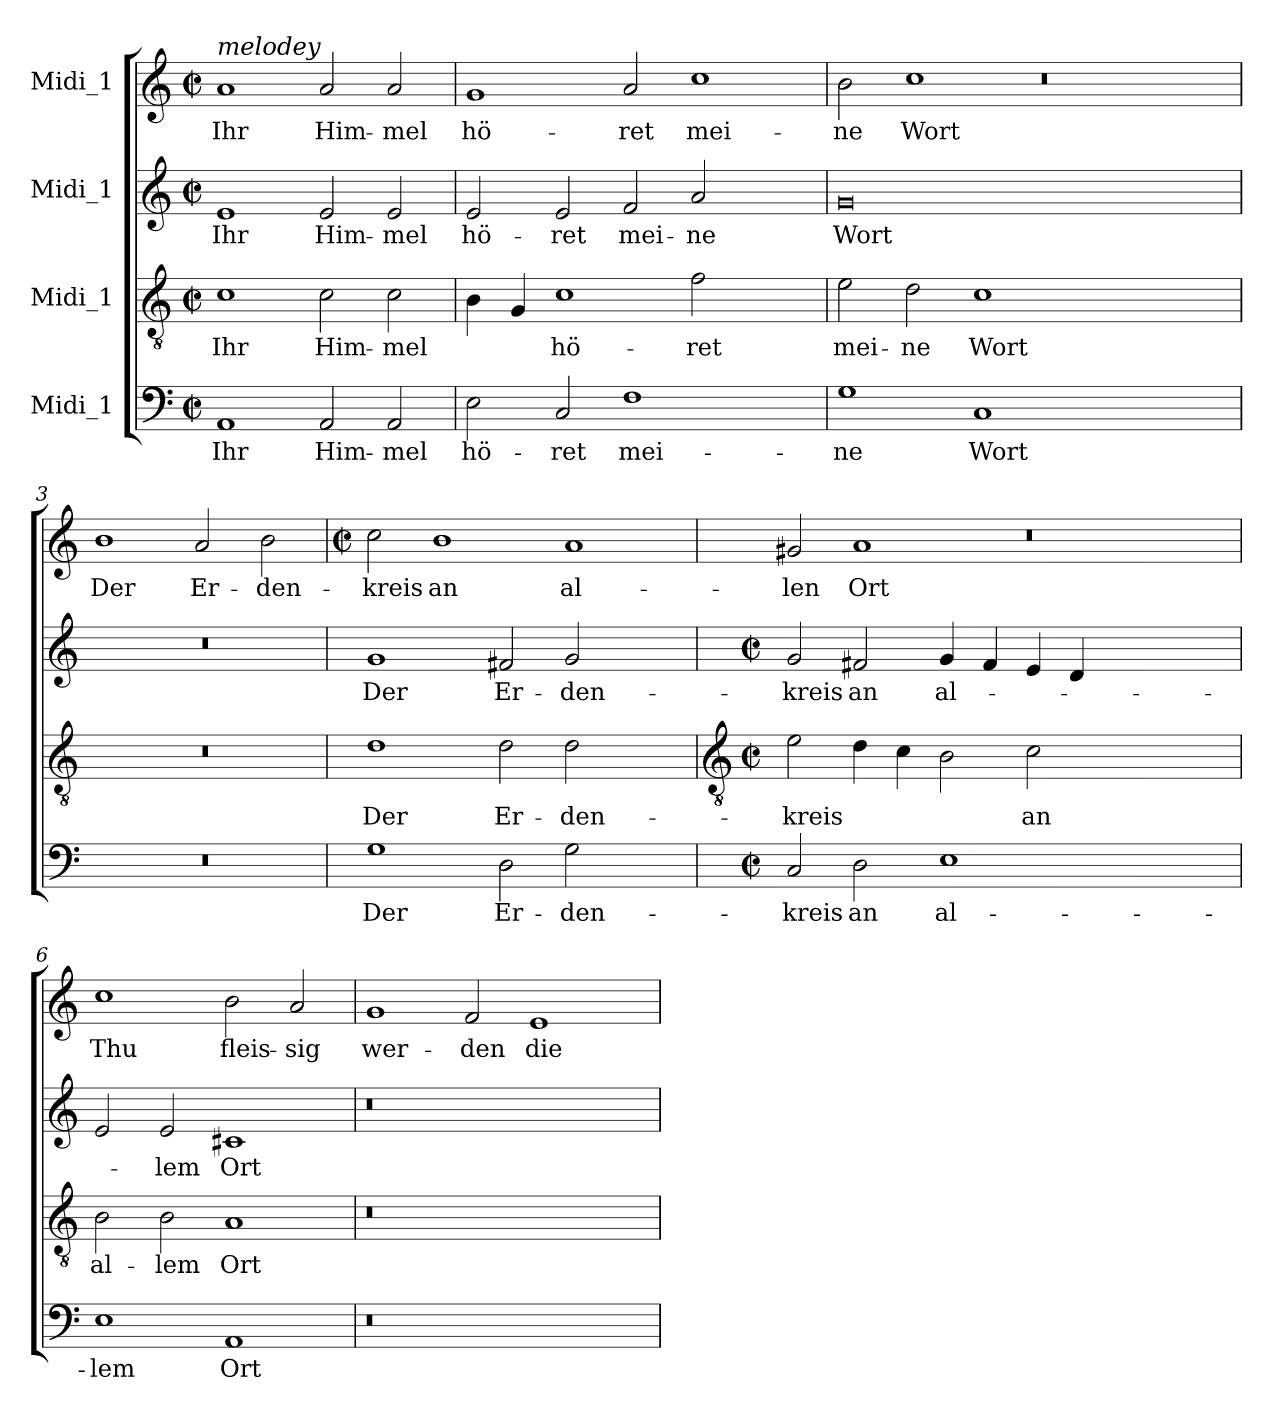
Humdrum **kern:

**kern	**text	**kern	**text	**kern	**text	**kern	**text
*part4	*part4	*part3	*part3	*part2	*part2	*part1	*part1
*staff4	*staff4	*staff3	*staff3	*staff2	*staff2	*staff1	*staff1
*I"Midi_1	*	*I"Midi_1	*	*I"Midi_1	*	*I"Midi_1	*
*clefF4	*	*clefGv2	*	*clefG2	*	*clefG2	*
*k[]	*	*k[]	*	*k[]	*	*k[]	*
*C:	*	*C:	*	*C:	*	*C:	*
*M4/2	*	*M4/2	*	*M4/2	*	*M4/2	*
*met(c|)	*	*met(c|)	*	*met(c|)	*	*met(c|)	*
=	=	=	=	=	=	=	=
!	!	!	!	!	!	!LO:TX:a:i:t=melodey	!
!	!LO:LY:b	!	!LO:LY:b	!	!LO:LY:b	!	!LO:LY:b
1AA	Ihr	1c	Ihr	1e	Ihr	1a	Ihr
!	!LO:LY:b	!	!LO:LY:b	!	!LO:LY:b	!	!LO:LY:b
2AA	Him-	2c	Him-	2e	Him-	2a	Him-
!	!LO:LY:b	!	!LO:LY:b	!	!LO:LY:b	!	!LO:LY:b
2AA	-mel	2c	-mel	2e	-mel	2a	-mel
=1	=1	=1	=1	=1	=1	=1	=1
!	!LO:LY:b	!	!	!	!LO:LY:b	!	!LO:LY:b
2E	hö-	4B	.	2e	hö-	1g	hö-
.	.	4G	.	.	.	.	.
!	!LO:LY:b	!	!LO:LY:b	!	!LO:LY:b	!	!
2C	-ret	1c	hö-	2e	-ret	.	.
!	!LO:LY:b	!	!	!	!LO:LY:b	!	!LO:LY:b
1F	mei-	.	.	2f	mei-	2a	-ret
!	!	!	!LO:LY:b	!	!LO:LY:b	!	!LO:LY:b
.	.	2f	-ret	2a	-ne	1cc	mei-
2ryy	.	2ryy	.	2ryy	.	.	.
=2	=2	=2	=2	=2	=2	=2	=2
!	!LO:LY:b	!	!LO:LY:b	!	!LO:LY:b	!	!LO:LY:b
1G	-ne	2e	mei-	0g	Wort	2b	-ne
!	!	!	!LO:LY:b	!	!	!	!LO:LY:b
.	.	2d	-ne	.	.	1cc	Wort
!	!LO:LY:b	!	!LO:LY:b	!	!	!	!
1C	Wort	1c	Wort	.	.	.	.
.	.	.	.	.	.	0r	.
1.ryy	.	1.ryy	.	1.ryy	.	.	.
=3	=3	=3	=3	=3	=3	=3	=3
!	!	!	!	!	!	!	!LO:LY:b
0r	.	0r	.	0r	.	1b	Der
!	!	!	!	!	!	!	!LO:LY:b
.	.	.	.	.	.	2a	Er-
!	!	!	!	!	!	!	!LO:LY:b
.	.	.	.	.	.	2b	-den-
!!LO:LB:g=z
=4	=4	=4	=4	=4	=4	=4	=4
*	*	*	*	*	*	*M4/2	*
*	*	*	*	*	*	*met(c|)	*
!	!LO:LY:b	!	!LO:LY:b	!	!LO:LY:b	!	!LO:LY:b
1G	Der	1d	Der	1g	Der	2cc	-kreis
!	!	!	!	!	!	!	!LO:LY:b
.	.	.	.	.	.	1b	an
!	!LO:LY:b	!	!LO:LY:b	!	!LO:LY:b	!	!
2D	Er-	2d	Er-	2f#X	Er-	.	.
!	!LO:LY:b	!	!LO:LY:b	!	!LO:LY:b	!	!LO:LY:b
2G	-den-	2d	-den-	2g	-den-	1a	al-
2ryy	.	2ryy	.	2ryy	.	.	.
!!LO:LB:g=z
=5	=5	=5	=5	=5	=5	=5	=5
*	*	*clefGv2	*	*	*	*	*
*M4/2	*	*M4/2	*	*M4/2	*	*	*
*met(c|)	*	*met(c|)	*	*met(c|)	*	*	*
!	!LO:LY:b	!	!LO:LY:b	!	!LO:LY:b	!	!LO:LY:b
2C	-kreis	2e	-kreis	2g	-kreis	2g#X	-len
!	!LO:LY:b	!	!	!	!LO:LY:b	!	!LO:LY:b
2D	an	4d	.	2f#X	an	1a	Ort
.	.	4c	.	.	.	.	.
!	!LO:LY:b	!	!	!	!LO:LY:b	!	!
1E	al-	2B	.	4g	al-	.	.
.	.	.	.	4f#	.	.	.
!	!	!	!LO:LY:b	!	!	!	!
.	.	2c	an	4e	.	0r	.
.	.	.	.	4d	.	.	.
1.ryy	.	1.ryy	.	1.ryy	.	.	.
=6	=6	=6	=6	=6	=6	=6	=6
!	!LO:LY:b	!	!LO:LY:b	!	!	!	!LO:LY:b
1E	-lem	2B	al-	2e	.	1cc	Thu
!	!	!	!LO:LY:b	!	!LO:LY:b	!	!
.	.	2B	-lem	2e	-lem	.	.
!	!LO:LY:b	!	!LO:LY:b	!	!LO:LY:b	!	!LO:LY:b
1AA	Ort	1A	Ort	1c#X	Ort	2b	fleis-
!	!	!	!	!	!	!	!LO:LY:b
.	.	.	.	.	.	2a	-sig
!!LO:LB:g=z
=7	=7	=7	=7	=7	=7	=7	=7
!	!	!	!	!	!	!	!LO:LY:b
0r	.	0r	.	0r	.	1g	wer-
!	!	!	!	!	!	!	!LO:LY:b
.	.	.	.	.	.	2f	-den
!	!	!	!	!	!	!	!LO:LY:b
.	.	.	.	.	.	1e	die-
2ryy	.	2ryy	.	2ryy	.	.	.
=	=	=	=	=	=	=	=
*-	*-	*-	*-	*-	*-	*-	*-
